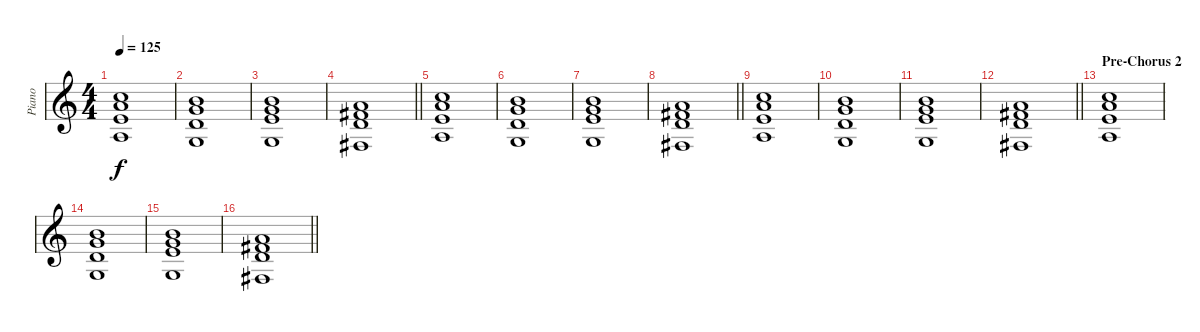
\track ("Piano" "Piano") {instrument brightacousticpiano}
\staff {score}
\tuning (E4 B3 G3 D3 A2 E2) {hide}
\ts (4 4)
\tempo 125
\clef g2
\ks c
(13.2 14.3 14.4 12.5).1{dy f} |
(12.2 12.3 12.4 10.5).1 |
(12.2 12.3 14.4 10.5).1 |
\barLineRight lightlight
(10.2 11.3 12.4 9.5).1 |
(13.2 14.3 14.4 12.5).1 |
(12.2 12.3 12.4 10.5).1 |
(12.2 12.3 14.4 10.5).1 |
\barLineRight lightlight
(10.2 11.3 12.4 9.5).1 |
(13.2 14.3 14.4 12.5).1 |
(12.2 12.3 12.4 10.5).1 |
(12.2 12.3 14.4 10.5).1 |
\barLineRight lightlight
(10.2 11.3 12.4 9.5).1 |
\section ("" "Pre-Chorus 2")
(13.2 14.3 14.4 12.5).1 |
(12.2 12.3 12.4 10.5).1 |
(12.2 12.3 14.4 10.5).1 |
\barLineRight lightlight
(10.2 11.3 12.4 9.5).1
